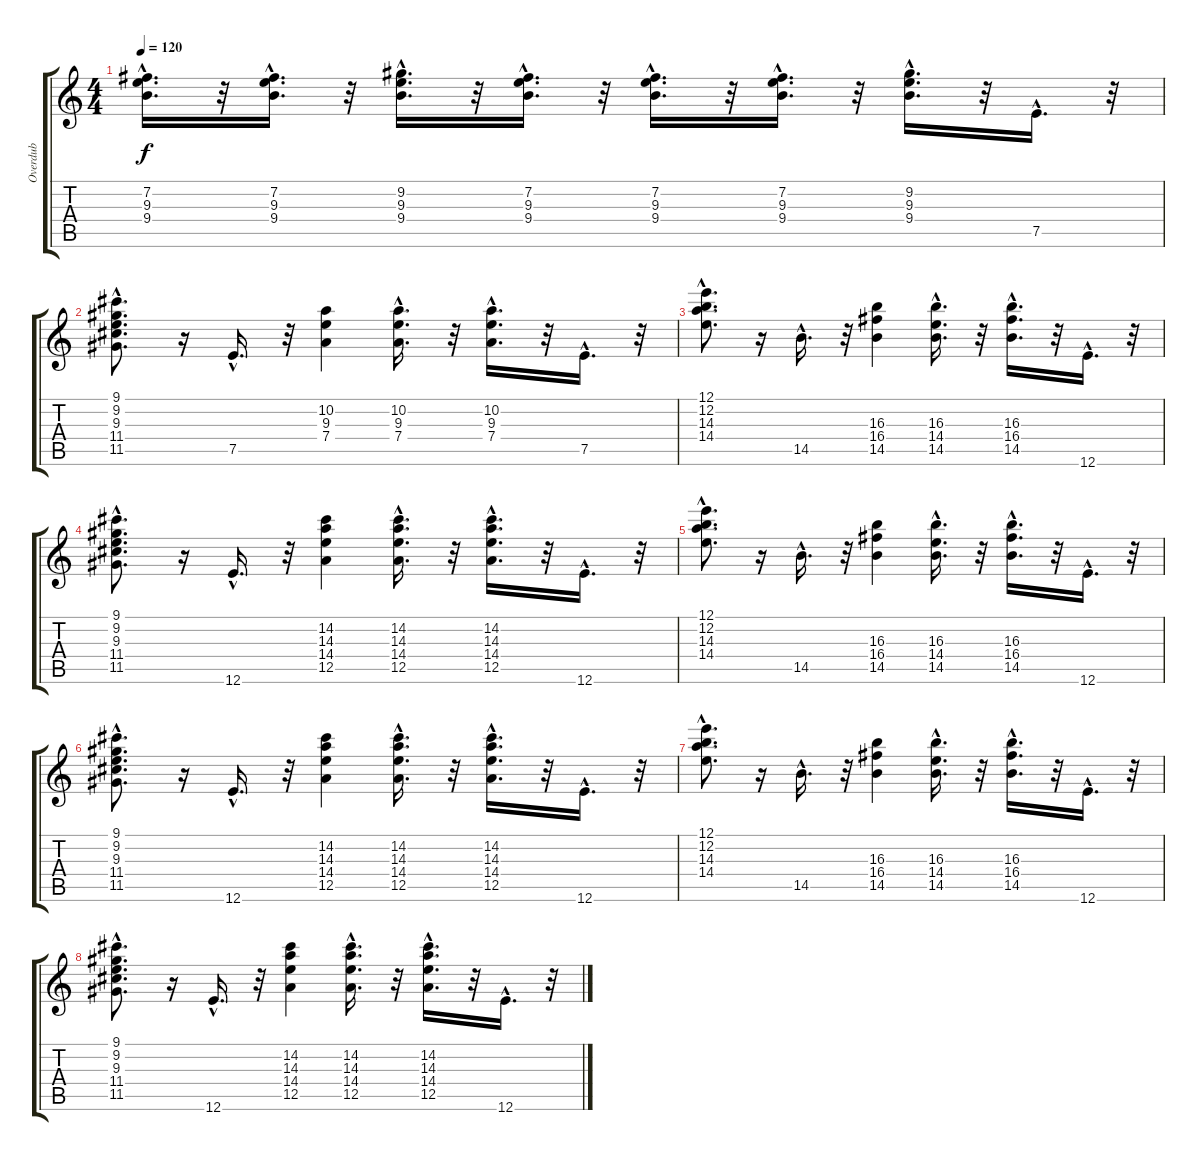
\track ("Overdub" "Overdub") {instrument overdrivenguitar}
\staff {score tabs}
\tuning (E4 B3 G3 D3 A2 E2) {hide}
\ts (4 4)
\tempo 120
\clef g2
\ks c
(7.2{hac} 9.3{hac} 9.4{hac}).16{d dy f} r.32 (7.2{hac} 9.3{hac} 9.4{hac}).16{d} r.32 (9.2{hac} 9.3{hac} 9.4{hac}).16{d} r.32 (7.2{hac} 9.3{hac} 9.4{hac}).16{d} r.32 (7.2{hac} 9.3{hac} 9.4{hac}).16{d} r.32 (7.2{hac} 9.3{hac} 9.4{hac}).16{d} r.32 (9.2{hac} 9.3{hac} 9.4{hac}).16{d} r.32 7.5{hac}.16{d} r.32 |
(9.1{hac} 9.2{hac} 9.3{hac} 11.4{hac} 11.5{hac}).8{d} r.16 7.5{hac}.16{d} r.32 (10.2 9.3 7.4).4 (10.2{hac} 9.3{hac} 7.4{hac}).16{d} r.32 (10.2{hac} 9.3{hac} 7.4{hac}).16{d} r.32 7.5{hac}.16{d} r.32 |
(12.1{hac} 12.2{hac} 14.3{hac} 14.4{hac}).8{d} r.16 14.5{hac}.16{d} r.32 (16.3 16.4 14.5).4 (16.3{hac} 14.4{hac} 14.5{hac}).16{d} r.32 (16.3{hac} 16.4{hac} 14.5{hac}).16{d} r.32 12.6{hac}.16{d} r.32 |
(9.1{hac} 9.2{hac} 9.3{hac} 11.4{hac} 11.5{hac}).8{d} r.16 12.6{hac}.16{d} r.32 (14.2 14.3 14.4 12.5).4 (14.2{hac} 14.3{hac} 14.4{hac} 12.5{hac}).16{d} r.32 (14.2{hac} 14.3{hac} 14.4{hac} 12.5{hac}).16{d} r.32 12.6{hac}.16{d} r.32 |
(12.1{hac} 12.2{hac} 14.3{hac} 14.4{hac}).8{d} r.16 14.5{hac}.16{d} r.32 (16.3 16.4 14.5).4 (16.3{hac} 14.4{hac} 14.5{hac}).16{d} r.32 (16.3{hac} 16.4{hac} 14.5{hac}).16{d} r.32 12.6{hac}.16{d} r.32 |
(9.1{hac} 9.2{hac} 9.3{hac} 11.4{hac} 11.5{hac}).8{d} r.16 12.6{hac}.16{d} r.32 (14.2 14.3 14.4 12.5).4 (14.2{hac} 14.3{hac} 14.4{hac} 12.5{hac}).16{d} r.32 (14.2{hac} 14.3{hac} 14.4{hac} 12.5{hac}).16{d} r.32 12.6{hac}.16{d} r.32 |
(12.1{hac} 12.2{hac} 14.3{hac} 14.4{hac}).8{d} r.16 14.5{hac}.16{d} r.32 (16.3 16.4 14.5).4 (16.3{hac} 14.4{hac} 14.5{hac}).16{d} r.32 (16.3{hac} 16.4{hac} 14.5{hac}).16{d} r.32 12.6{hac}.16{d} r.32 |
(9.1{hac} 9.2{hac} 9.3{hac} 11.4{hac} 11.5{hac}).8{d} r.16 12.6{hac}.16{d} r.32 (14.2 14.3 14.4 12.5).4 (14.2{hac} 14.3{hac} 14.4{hac} 12.5{hac}).16{d} r.32 (14.2{hac} 14.3{hac} 14.4{hac} 12.5{hac}).16{d} r.32 12.6{hac}.16{d} r.32
